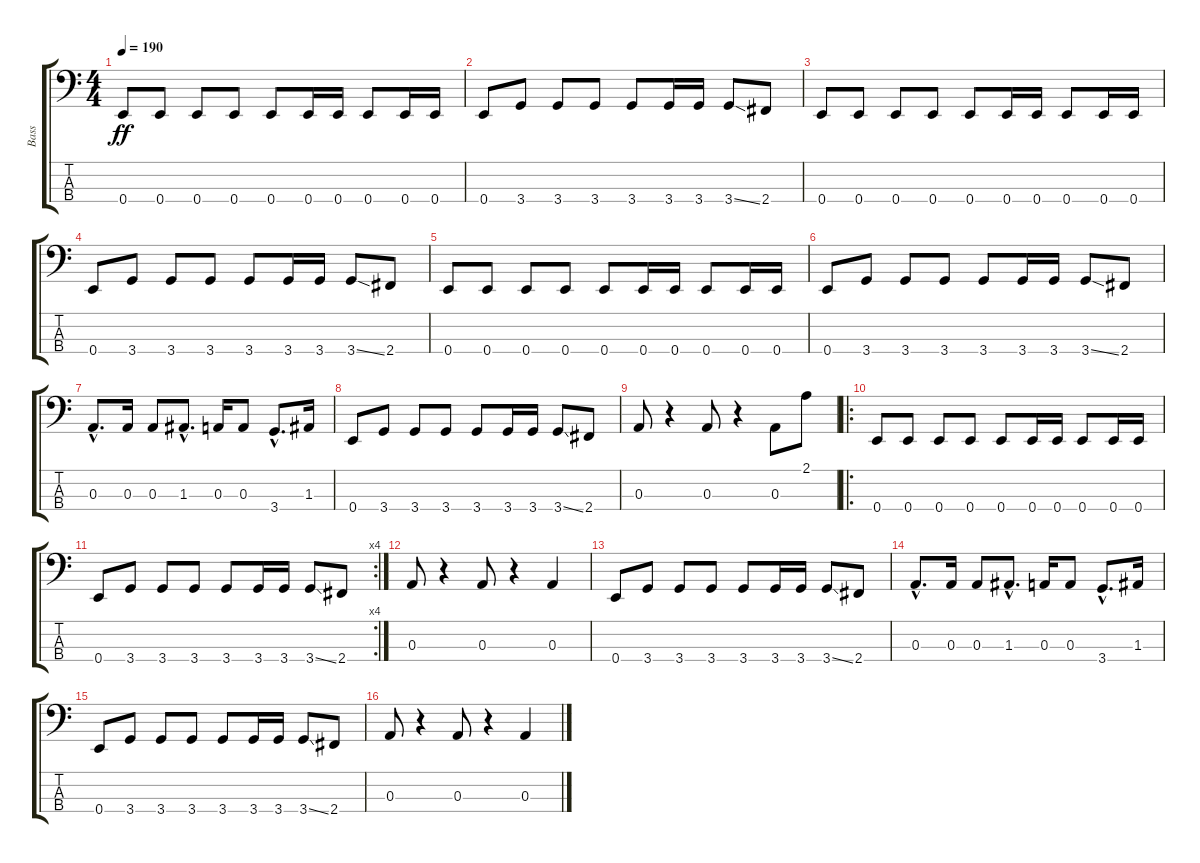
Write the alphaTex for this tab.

\track ("Bass" "Bass") {instrument electricbassfinger}
\staff {score tabs}
\tuning (G2 D2 A1 E1) {hide}
\ts (4 4)
\tempo 190
\clef f4
\ks c
0.4.8{dy ff} 0.4.8 0.4.8 0.4.8 0.4.8 0.4.16 0.4.16 0.4.8 0.4.16 0.4.16 |
0.4.8 3.4.8 3.4.8 3.4.8 3.4.8 3.4.16 3.4.16 3.4{ss}.8 2.4.8 |
0.4.8 0.4.8 0.4.8 0.4.8 0.4.8 0.4.16 0.4.16 0.4.8 0.4.16 0.4.16 |
0.4.8 3.4.8 3.4.8 3.4.8 3.4.8 3.4.16 3.4.16 3.4{ss}.8 2.4.8 |
0.4.8 0.4.8 0.4.8 0.4.8 0.4.8 0.4.16 0.4.16 0.4.8 0.4.16 0.4.16 |
0.4.8 3.4.8 3.4.8 3.4.8 3.4.8 3.4.16 3.4.16 3.4{ss}.8 2.4.8 |
0.3{hac}.8{d} 0.3.16 0.3.8 1.3{hac}.8{d} 0.3.16 0.3.8 3.4{hac}.8{d} 1.3.16 |
0.4.8 3.4.8 3.4.8 3.4.8 3.4.8 3.4.16 3.4.16 3.4{ss}.8 2.4.8 |
0.3.8 r.4 0.3.8 r.4 0.3.8 2.1.8 |
\ro
0.4.8 0.4.8 0.4.8 0.4.8 0.4.8 0.4.16 0.4.16 0.4.8 0.4.16 0.4.16 |
\rc 4
0.4.8 3.4.8 3.4.8 3.4.8 3.4.8 3.4.16 3.4.16 3.4{ss}.8 2.4.8 |
0.3.8 r.4 0.3.8 r.4 0.3.4 |
0.4.8 3.4.8 3.4.8 3.4.8 3.4.8 3.4.16 3.4.16 3.4{ss}.8 2.4.8 |
0.3{hac}.8{d} 0.3.16 0.3.8 1.3{hac}.8{d} 0.3.16 0.3.8 3.4{hac}.8{d} 1.3.16 |
0.4.8 3.4.8 3.4.8 3.4.8 3.4.8 3.4.16 3.4.16 3.4{ss}.8 2.4.8 |
0.3.8 r.4 0.3.8 r.4 0.3.4
